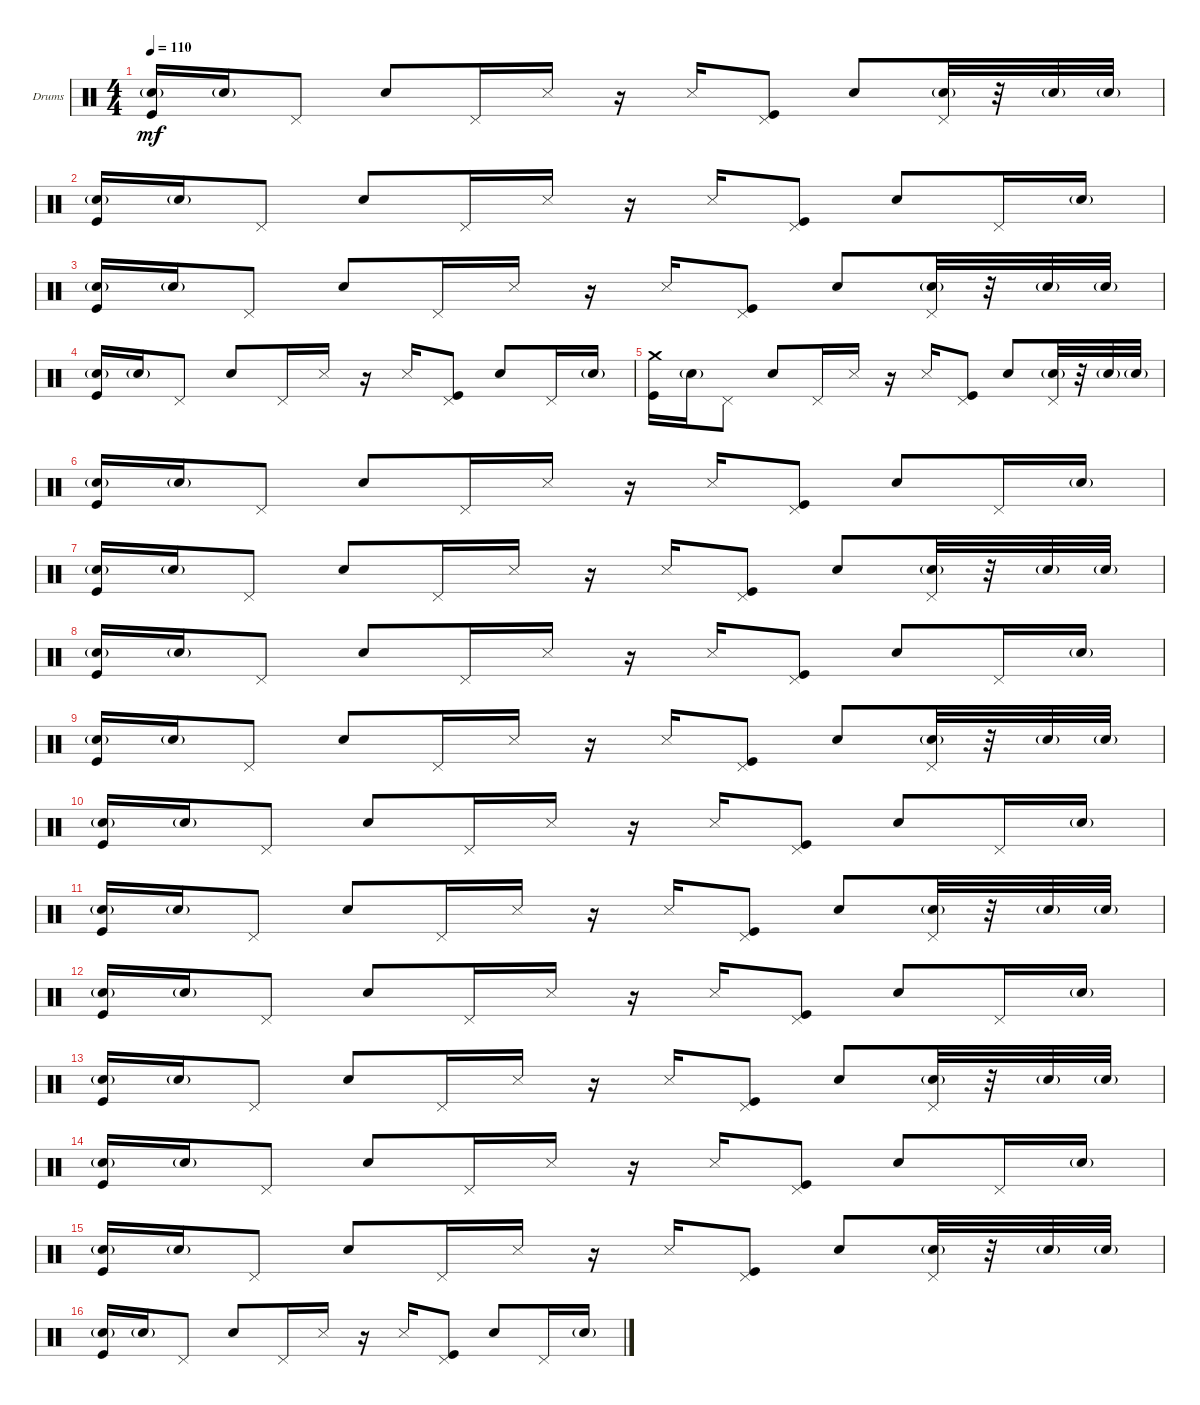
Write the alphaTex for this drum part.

\defaultSystemsLayout 4
\bracketExtendMode groupsimilarinstruments
\firstSystemTrackNameOrientation horizontal
\otherSystemsTrackNameOrientation horizontal
\track ("Drums" "Drums") {instrument percussion}
\staff {score}
\articulation defaults
\ts (4 4)
\tempo 110
\clef neutral
\ks c
("Snare (hit) 2"{g} "Kick (hit)").16{dy mf} "Snare (hit) 2"{g}.16 "Pedal Hi-Hat (hit)".8 "Snare (hit) 2".8 "Pedal Hi-Hat (hit)".16 "Snare (side stick) 3".16 r.16 "Snare (side stick) 3".16 ("Kick (hit)" "Pedal Hi-Hat (hit)").8 "Snare (hit) 2".8 ("Pedal Hi-Hat (hit)" "Snare (hit) 2"{g}).32 r.32 "Snare (hit) 2"{g}.32 "Snare (hit) 2"{g}.32 |
("Snare (hit) 2"{g} "Kick (hit)").16 "Snare (hit) 2"{g}.16 "Pedal Hi-Hat (hit)".8 "Snare (hit) 2".8 "Pedal Hi-Hat (hit)".16 "Snare (side stick) 3".16 r.16 "Snare (side stick) 3".16 ("Kick (hit)" "Pedal Hi-Hat (hit)").8 "Snare (hit) 2".8 "Pedal Hi-Hat (hit)".16 "Snare (hit) 2"{g}.16 |
("Snare (hit) 2"{g} "Kick (hit)").16 "Snare (hit) 2"{g}.16 "Pedal Hi-Hat (hit)".8 "Snare (hit) 2".8 "Pedal Hi-Hat (hit)".16 "Snare (side stick) 3".16 r.16 "Snare (side stick) 3".16 ("Kick (hit)" "Pedal Hi-Hat (hit)").8 "Snare (hit) 2".8 ("Pedal Hi-Hat (hit)" "Snare (hit) 2"{g}).32 r.32 "Snare (hit) 2"{g}.32 "Snare (hit) 2"{g}.32 |
("Snare (hit) 2"{g} "Kick (hit)").16 "Snare (hit) 2"{g}.16 "Pedal Hi-Hat (hit)".8 "Snare (hit) 2".8 "Pedal Hi-Hat (hit)".16 "Snare (side stick) 3".16 r.16 "Snare (side stick) 3".16 ("Kick (hit)" "Pedal Hi-Hat (hit)").8 "Snare (hit) 2".8 "Pedal Hi-Hat (hit)".16 "Snare (hit) 2"{g}.16 |
("Kick (hit)" "Crash medium (hit)").16 "Snare (hit) 2"{g}.16 "Pedal Hi-Hat (hit)".8 "Snare (hit) 2".8 "Pedal Hi-Hat (hit)".16 "Snare (side stick) 3".16 r.16 "Snare (side stick) 3".16 ("Kick (hit)" "Pedal Hi-Hat (hit)").8 "Snare (hit) 2".8 ("Pedal Hi-Hat (hit)" "Snare (hit) 2"{g}).32 r.32 "Snare (hit) 2"{g}.32 "Snare (hit) 2"{g}.32 |
("Snare (hit) 2"{g} "Kick (hit)").16 "Snare (hit) 2"{g}.16 "Pedal Hi-Hat (hit)".8 "Snare (hit) 2".8 "Pedal Hi-Hat (hit)".16 "Snare (side stick) 3".16 r.16 "Snare (side stick) 3".16 ("Kick (hit)" "Pedal Hi-Hat (hit)").8 "Snare (hit) 2".8 "Pedal Hi-Hat (hit)".16 "Snare (hit) 2"{g}.16 |
("Snare (hit) 2"{g} "Kick (hit)").16 "Snare (hit) 2"{g}.16 "Pedal Hi-Hat (hit)".8 "Snare (hit) 2".8 "Pedal Hi-Hat (hit)".16 "Snare (side stick) 3".16 r.16 "Snare (side stick) 3".16 ("Kick (hit)" "Pedal Hi-Hat (hit)").8 "Snare (hit) 2".8 ("Pedal Hi-Hat (hit)" "Snare (hit) 2"{g}).32 r.32 "Snare (hit) 2"{g}.32 "Snare (hit) 2"{g}.32 |
("Snare (hit) 2"{g} "Kick (hit)").16 "Snare (hit) 2"{g}.16 "Pedal Hi-Hat (hit)".8 "Snare (hit) 2".8 "Pedal Hi-Hat (hit)".16 "Snare (side stick) 3".16 r.16 "Snare (side stick) 3".16 ("Kick (hit)" "Pedal Hi-Hat (hit)").8 "Snare (hit) 2".8 "Pedal Hi-Hat (hit)".16 "Snare (hit) 2"{g}.16 |
("Snare (hit) 2"{g} "Kick (hit)").16 "Snare (hit) 2"{g}.16 "Pedal Hi-Hat (hit)".8 "Snare (hit) 2".8 "Pedal Hi-Hat (hit)".16 "Snare (side stick) 3".16 r.16 "Snare (side stick) 3".16 ("Kick (hit)" "Pedal Hi-Hat (hit)").8 "Snare (hit) 2".8 ("Pedal Hi-Hat (hit)" "Snare (hit) 2"{g}).32 r.32 "Snare (hit) 2"{g}.32 "Snare (hit) 2"{g}.32 |
("Snare (hit) 2"{g} "Kick (hit)").16 "Snare (hit) 2"{g}.16 "Pedal Hi-Hat (hit)".8 "Snare (hit) 2".8 "Pedal Hi-Hat (hit)".16 "Snare (side stick) 3".16 r.16 "Snare (side stick) 3".16 ("Kick (hit)" "Pedal Hi-Hat (hit)").8 "Snare (hit) 2".8 "Pedal Hi-Hat (hit)".16 "Snare (hit) 2"{g}.16 |
("Snare (hit) 2"{g} "Kick (hit)").16 "Snare (hit) 2"{g}.16 "Pedal Hi-Hat (hit)".8 "Snare (hit) 2".8 "Pedal Hi-Hat (hit)".16 "Snare (side stick) 3".16 r.16 "Snare (side stick) 3".16 ("Kick (hit)" "Pedal Hi-Hat (hit)").8 "Snare (hit) 2".8 ("Pedal Hi-Hat (hit)" "Snare (hit) 2"{g}).32 r.32 "Snare (hit) 2"{g}.32 "Snare (hit) 2"{g}.32 |
("Snare (hit) 2"{g} "Kick (hit)").16 "Snare (hit) 2"{g}.16 "Pedal Hi-Hat (hit)".8 "Snare (hit) 2".8 "Pedal Hi-Hat (hit)".16 "Snare (side stick) 3".16 r.16 "Snare (side stick) 3".16 ("Kick (hit)" "Pedal Hi-Hat (hit)").8 "Snare (hit) 2".8 "Pedal Hi-Hat (hit)".16 "Snare (hit) 2"{g}.16 |
("Snare (hit) 2"{g} "Kick (hit)").16 "Snare (hit) 2"{g}.16 "Pedal Hi-Hat (hit)".8 "Snare (hit) 2".8 "Pedal Hi-Hat (hit)".16 "Snare (side stick) 3".16 r.16 "Snare (side stick) 3".16 ("Kick (hit)" "Pedal Hi-Hat (hit)").8 "Snare (hit) 2".8 ("Pedal Hi-Hat (hit)" "Snare (hit) 2"{g}).32 r.32 "Snare (hit) 2"{g}.32 "Snare (hit) 2"{g}.32 |
("Snare (hit) 2"{g} "Kick (hit)").16 "Snare (hit) 2"{g}.16 "Pedal Hi-Hat (hit)".8 "Snare (hit) 2".8 "Pedal Hi-Hat (hit)".16 "Snare (side stick) 3".16 r.16 "Snare (side stick) 3".16 ("Kick (hit)" "Pedal Hi-Hat (hit)").8 "Snare (hit) 2".8 "Pedal Hi-Hat (hit)".16 "Snare (hit) 2"{g}.16 |
("Snare (hit) 2"{g} "Kick (hit)").16 "Snare (hit) 2"{g}.16 "Pedal Hi-Hat (hit)".8 "Snare (hit) 2".8 "Pedal Hi-Hat (hit)".16 "Snare (side stick) 3".16 r.16 "Snare (side stick) 3".16 ("Kick (hit)" "Pedal Hi-Hat (hit)").8 "Snare (hit) 2".8 ("Pedal Hi-Hat (hit)" "Snare (hit) 2"{g}).32 r.32 "Snare (hit) 2"{g}.32 "Snare (hit) 2"{g}.32 |
("Snare (hit) 2"{g} "Kick (hit)").16 "Snare (hit) 2"{g}.16 "Pedal Hi-Hat (hit)".8 "Snare (hit) 2".8 "Pedal Hi-Hat (hit)".16 "Snare (side stick) 3".16 r.16 "Snare (side stick) 3".16 ("Kick (hit)" "Pedal Hi-Hat (hit)").8 "Snare (hit) 2".8 "Pedal Hi-Hat (hit)".16 "Snare (hit) 2"{g}.16
